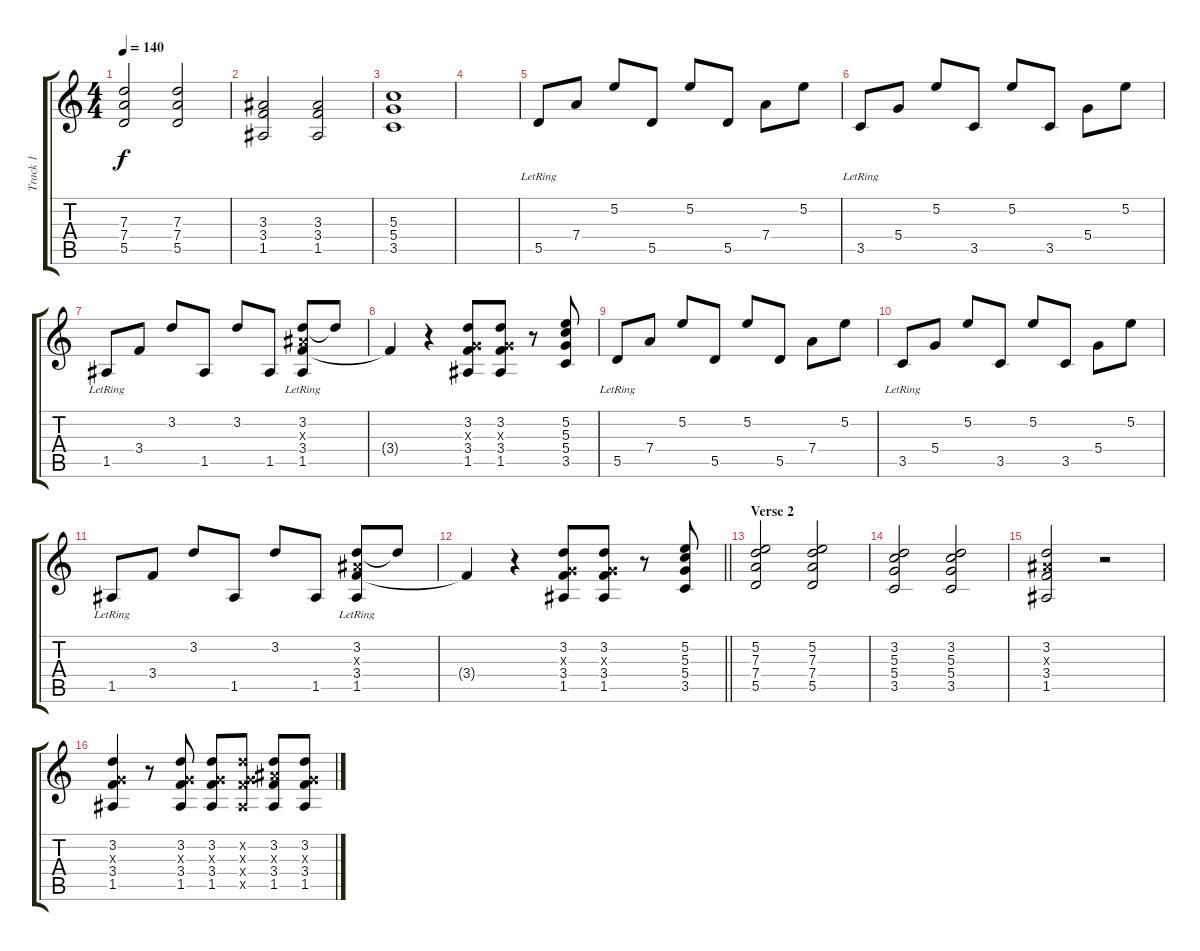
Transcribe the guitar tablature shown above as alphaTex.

\track ("Track 1" "Track 1") {instrument acousticguitarsteel}
\staff {score tabs}
\tuning (E4 B3 G3 D3 A2 E2) {hide}
\ts (4 4)
\tempo 140
\clef g2
\ks c
(7.3 7.4 5.5).2{dy f} (7.3 7.4 5.5).2 |
(3.3 3.4 1.5).2 (3.3 3.4 1.5).2 |
(5.3 5.4 3.5).1 |
|
5.5{lr}.8 7.4.8 5.2.8 5.5.8 5.2.8 5.5.8 7.4.8 5.2.8 |
3.5{lr}.8 5.4.8 5.2.8 3.5.8 5.2.8 3.5.8 5.4.8 5.2.8 |
1.5{lr}.8 3.4.8 3.2.8 1.5.8 3.2.8 1.5.8 (3.2{lr} 3.3{x} 3.4{lr} 1.5{lr}).8 3.2{t}.8 |
3.4{t}.4 r.4 (3.2 0.3{x} 3.4 1.5).8 (3.2 0.3{x} 3.4 1.5).8 r.8 (5.2 5.3 5.4 3.5).8 |
5.5{lr}.8 7.4.8 5.2.8 5.5.8 5.2.8 5.5.8 7.4.8 5.2.8 |
3.5{lr}.8 5.4.8 5.2.8 3.5.8 5.2.8 3.5.8 5.4.8 5.2.8 |
1.5{lr}.8 3.4.8 3.2.8 1.5.8 3.2.8 1.5.8 (3.2{lr} 3.3{x} 3.4{lr} 1.5{lr}).8 3.2{t}.8 |
\barLineRight lightlight
3.4{t}.4 r.4 (3.2 0.3{x} 3.4 1.5).8 (3.2 0.3{x} 3.4 1.5).8 r.8 (5.2 5.3 5.4 3.5).8 |
\section ("" "Verse 2")
(5.2 7.3 7.4 5.5).2 (5.2 7.3 7.4 5.5).2 |
(3.2 5.3 5.4 3.5).2 (3.2 5.3 5.4 3.5).2 |
(3.2 3.3{x} 3.4 1.5).2 r.2 |
(3.2 0.3{x} 3.4 1.5).4 r.8 (3.2 0.3{x} 3.4 1.5).8 (3.2 0.3{x} 3.4 1.5).8 (3.2{x} 0.3{x} 3.4{x} 1.5{x}).8 (3.2 3.3{x} 3.4 1.5).8 (3.2 0.3{x} 3.4 1.5).8
